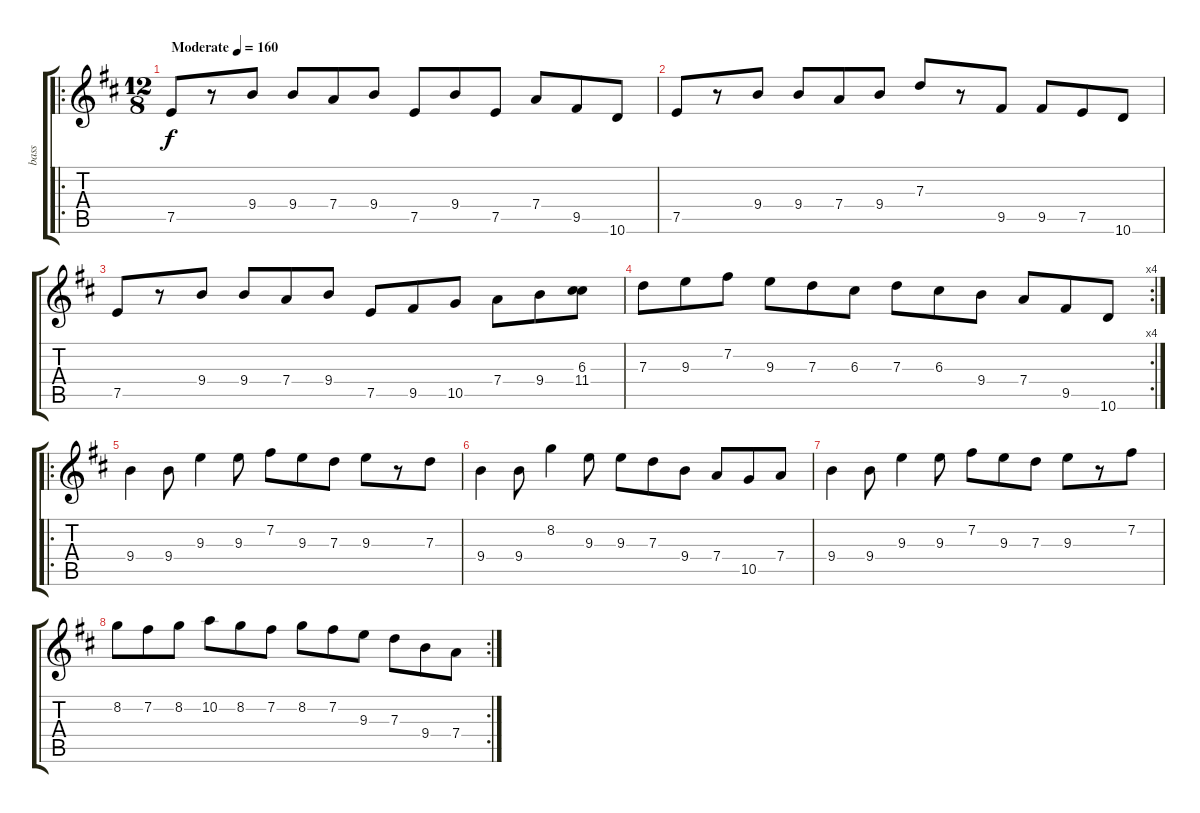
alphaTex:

\track ("bass" "bass") {instrument acousticguitarsteel}
\staff {score tabs}
\tuning (E4 B3 G3 D3 A2 E2) {hide}
\ro
\ts (12 8)
\tempo (160 "Moderate")
\clef g2
\ks d
7.5.8{dy f instrument acousticguitarsteel} r.8 9.4.8 9.4.8 7.4.8 9.4.8 7.5.8 9.4.8 7.5.8 7.4.8 9.5.8 10.6.8 |
7.5.8 r.8 9.4.8 9.4.8 7.4.8 9.4.8 7.3.8 r.8 9.5.8 9.5.8 7.5.8 10.6.8 |
7.5.8 r.8 9.4.8 9.4.8 7.4.8 9.4.8 7.5.8 9.5.8 10.5.8 7.4.8 9.4.8 (6.3 11.4).8 |
\rc 4
7.3.8 9.3.8 7.2.8 9.3.8 7.3.8 6.3.8 7.3.8 6.3.8 9.4.8 7.4.8 9.5.8 10.6.8 |
\ro
9.4.4 9.4.8 9.3.4 9.3.8 7.2.8 9.3.8 7.3.8 9.3.8 r.8 7.3.8 |
9.4.4 9.4.8 8.2.4 9.3.8 9.3.8 7.3.8 9.4.8 7.4.8 10.5.8 7.4.8 |
9.4.4 9.4.8 9.3.4 9.3.8 7.2.8 9.3.8 7.3.8 9.3.8 r.8 7.2.8 |
\rc 2
8.2.8 7.2.8 8.2.8 10.2.8 8.2.8 7.2.8 8.2.8 7.2.8 9.3.8 7.3.8 9.4.8 7.4.8
